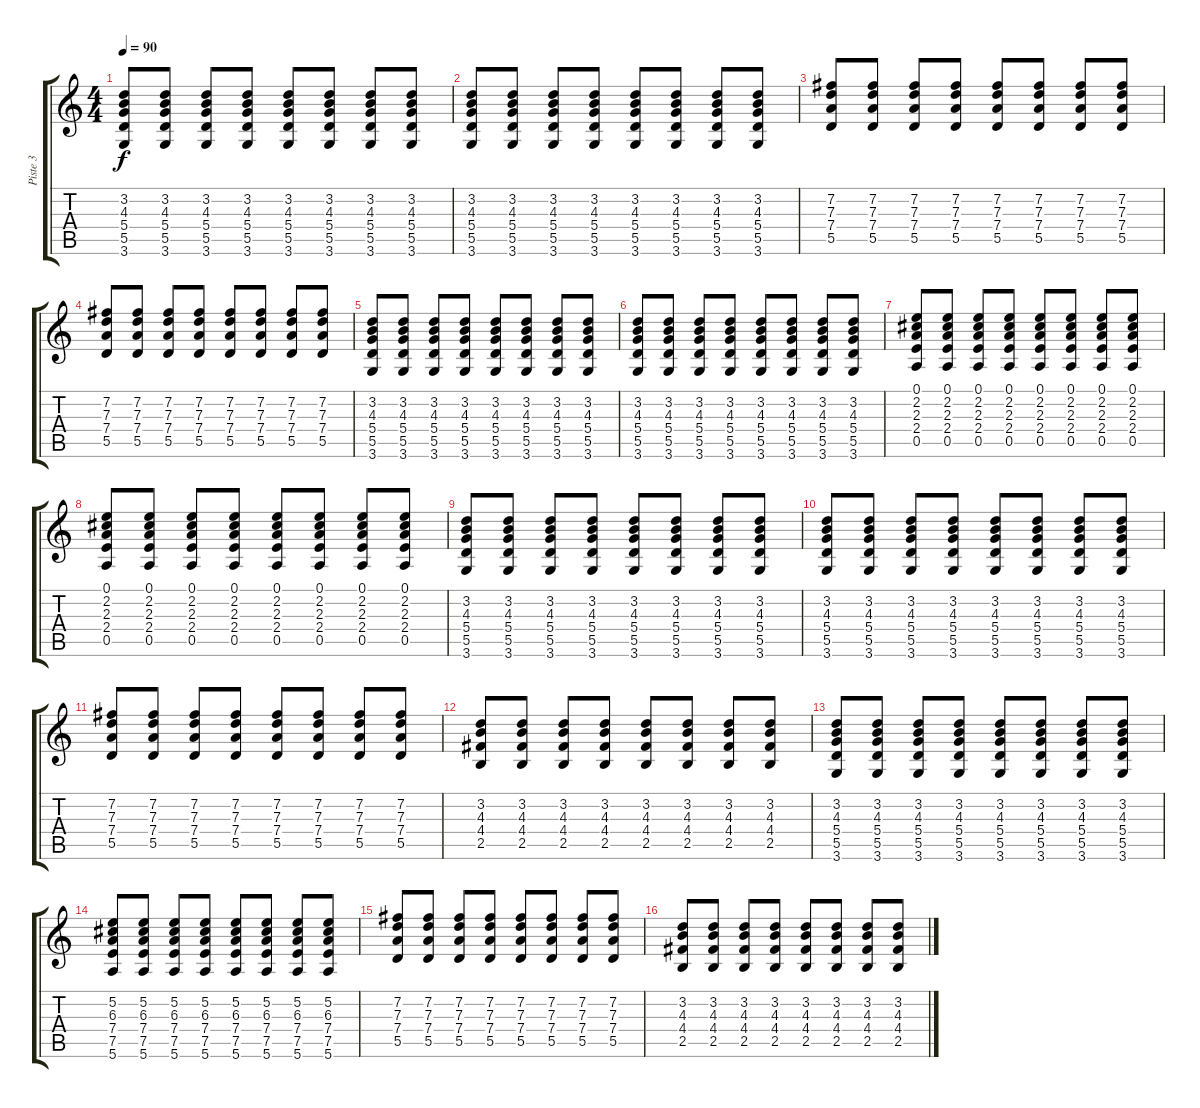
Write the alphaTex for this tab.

\track ("Piste 3" "Piste 3") {instrument electricguitarclean}
\staff {score tabs}
\tuning (E4 B3 G3 D3 A2 E2) {hide}
\ts (4 4)
\tempo 90
\clef g2
\ks c
(3.2 4.3 5.4 5.5 3.6).8{dy f} (3.2 4.3 5.4 5.5 3.6).8 (3.2 4.3 5.4 5.5 3.6).8 (3.2 4.3 5.4 5.5 3.6).8 (3.2 4.3 5.4 5.5 3.6).8 (3.2 4.3 5.4 5.5 3.6).8 (3.2 4.3 5.4 5.5 3.6).8 (3.2 4.3 5.4 5.5 3.6).8 |
(3.2 4.3 5.4 5.5 3.6).8 (3.2 4.3 5.4 5.5 3.6).8 (3.2 4.3 5.4 5.5 3.6).8 (3.2 4.3 5.4 5.5 3.6).8 (3.2 4.3 5.4 5.5 3.6).8 (3.2 4.3 5.4 5.5 3.6).8 (3.2 4.3 5.4 5.5 3.6).8 (3.2 4.3 5.4 5.5 3.6).8 |
(7.2 7.3 7.4 5.5).8 (7.2 7.3 7.4 5.5).8 (7.2 7.3 7.4 5.5).8 (7.2 7.3 7.4 5.5).8 (7.2 7.3 7.4 5.5).8 (7.2 7.3 7.4 5.5).8 (7.2 7.3 7.4 5.5).8 (7.2 7.3 7.4 5.5).8 |
(7.2 7.3 7.4 5.5).8 (7.2 7.3 7.4 5.5).8 (7.2 7.3 7.4 5.5).8 (7.2 7.3 7.4 5.5).8 (7.2 7.3 7.4 5.5).8 (7.2 7.3 7.4 5.5).8 (7.2 7.3 7.4 5.5).8 (7.2 7.3 7.4 5.5).8 |
(3.2 4.3 5.4 5.5 3.6).8 (3.2 4.3 5.4 5.5 3.6).8 (3.2 4.3 5.4 5.5 3.6).8 (3.2 4.3 5.4 5.5 3.6).8 (3.2 4.3 5.4 5.5 3.6).8 (3.2 4.3 5.4 5.5 3.6).8 (3.2 4.3 5.4 5.5 3.6).8 (3.2 4.3 5.4 5.5 3.6).8 |
(3.2 4.3 5.4 5.5 3.6).8 (3.2 4.3 5.4 5.5 3.6).8 (3.2 4.3 5.4 5.5 3.6).8 (3.2 4.3 5.4 5.5 3.6).8 (3.2 4.3 5.4 5.5 3.6).8 (3.2 4.3 5.4 5.5 3.6).8 (3.2 4.3 5.4 5.5 3.6).8 (3.2 4.3 5.4 5.5 3.6).8 |
(0.1 2.2 2.3 2.4 0.5).8 (0.1 2.2 2.3 2.4 0.5).8 (0.1 2.2 2.3 2.4 0.5).8 (0.1 2.2 2.3 2.4 0.5).8 (0.1 2.2 2.3 2.4 0.5).8 (0.1 2.2 2.3 2.4 0.5).8 (0.1 2.2 2.3 2.4 0.5).8 (0.1 2.2 2.3 2.4 0.5).8 |
(0.1 2.2 2.3 2.4 0.5).8 (0.1 2.2 2.3 2.4 0.5).8 (0.1 2.2 2.3 2.4 0.5).8 (0.1 2.2 2.3 2.4 0.5).8 (0.1 2.2 2.3 2.4 0.5).8 (0.1 2.2 2.3 2.4 0.5).8 (0.1 2.2 2.3 2.4 0.5).8 (0.1 2.2 2.3 2.4 0.5).8 |
(3.2 4.3 5.4 5.5 3.6).8 (3.2 4.3 5.4 5.5 3.6).8 (3.2 4.3 5.4 5.5 3.6).8 (3.2 4.3 5.4 5.5 3.6).8 (3.2 4.3 5.4 5.5 3.6).8 (3.2 4.3 5.4 5.5 3.6).8 (3.2 4.3 5.4 5.5 3.6).8 (3.2 4.3 5.4 5.5 3.6).8 |
(3.2 4.3 5.4 5.5 3.6).8 (3.2 4.3 5.4 5.5 3.6).8 (3.2 4.3 5.4 5.5 3.6).8 (3.2 4.3 5.4 5.5 3.6).8 (3.2 4.3 5.4 5.5 3.6).8 (3.2 4.3 5.4 5.5 3.6).8 (3.2 4.3 5.4 5.5 3.6).8 (3.2 4.3 5.4 5.5 3.6).8 |
(7.2 7.3 7.4 5.5).8 (7.2 7.3 7.4 5.5).8 (7.2 7.3 7.4 5.5).8 (7.2 7.3 7.4 5.5).8 (7.2 7.3 7.4 5.5).8 (7.2 7.3 7.4 5.5).8 (7.2 7.3 7.4 5.5).8 (7.2 7.3 7.4 5.5).8 |
(3.2 4.3 4.4 2.5).8 (3.2 4.3 4.4 2.5).8 (3.2 4.3 4.4 2.5).8 (3.2 4.3 4.4 2.5).8 (3.2 4.3 4.4 2.5).8 (3.2 4.3 4.4 2.5).8 (3.2 4.3 4.4 2.5).8 (3.2 4.3 4.4 2.5).8 |
(3.2 4.3 5.4 5.5 3.6).8 (3.2 4.3 5.4 5.5 3.6).8 (3.2 4.3 5.4 5.5 3.6).8 (3.2 4.3 5.4 5.5 3.6).8 (3.2 4.3 5.4 5.5 3.6).8 (3.2 4.3 5.4 5.5 3.6).8 (3.2 4.3 5.4 5.5 3.6).8 (3.2 4.3 5.4 5.5 3.6).8 |
(5.2 6.3 7.4 7.5 5.6).8 (5.2 6.3 7.4 7.5 5.6).8 (5.2 6.3 7.4 7.5 5.6).8 (5.2 6.3 7.4 7.5 5.6).8 (5.2 6.3 7.4 7.5 5.6).8 (5.2 6.3 7.4 7.5 5.6).8 (5.2 6.3 7.4 7.5 5.6).8 (5.2 6.3 7.4 7.5 5.6).8 |
(7.2 7.3 7.4 5.5).8 (7.2 7.3 7.4 5.5).8 (7.2 7.3 7.4 5.5).8 (7.2 7.3 7.4 5.5).8 (7.2 7.3 7.4 5.5).8 (7.2 7.3 7.4 5.5).8 (7.2 7.3 7.4 5.5).8 (7.2 7.3 7.4 5.5).8 |
(3.2 4.3 4.4 2.5).8 (3.2 4.3 4.4 2.5).8 (3.2 4.3 4.4 2.5).8 (3.2 4.3 4.4 2.5).8 (3.2 4.3 4.4 2.5).8 (3.2 4.3 4.4 2.5).8 (3.2 4.3 4.4 2.5).8 (3.2 4.3 4.4 2.5).8
